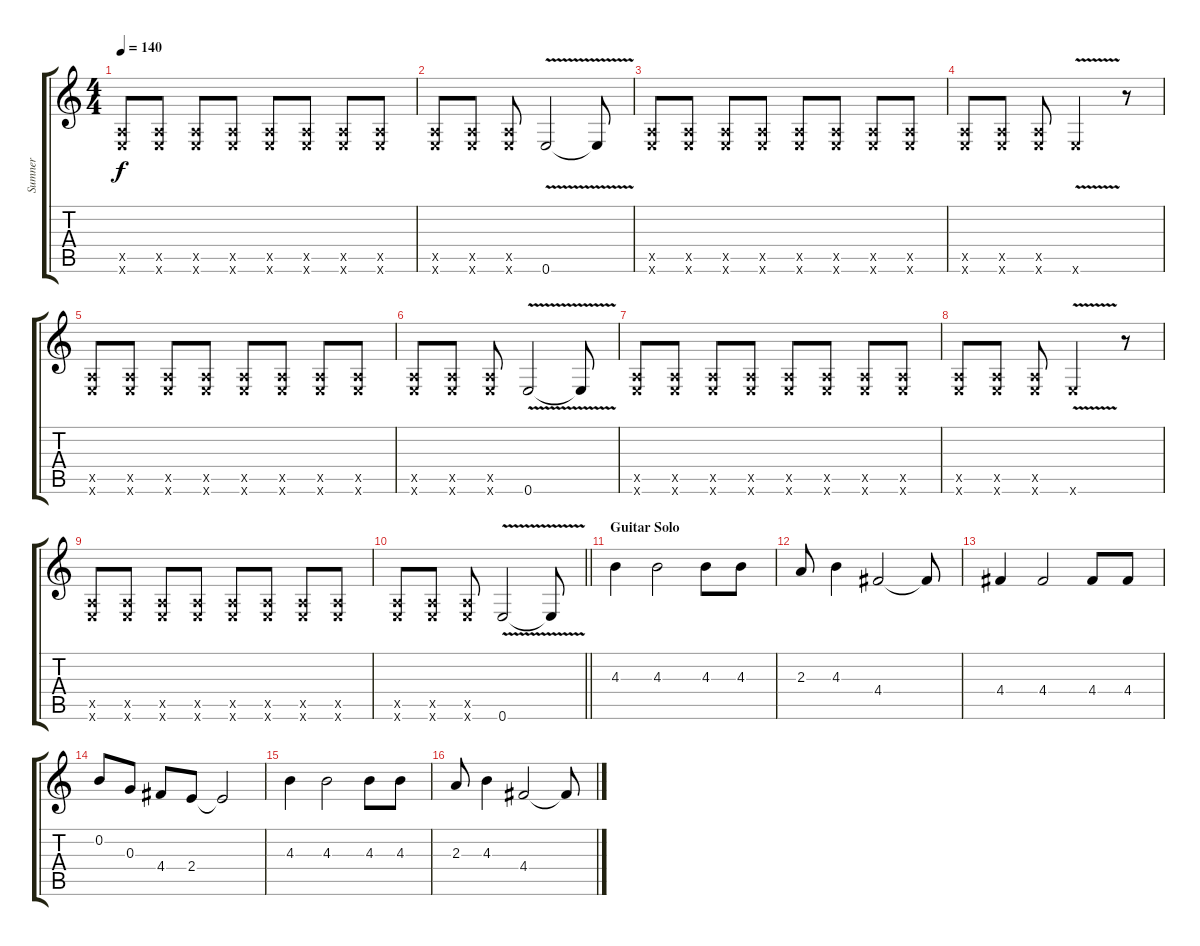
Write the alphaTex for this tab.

\track ("Sumner" "Sumner") {instrument overdrivenguitar}
\staff {score tabs}
\tuning (E4 B3 G3 D3 A2 E2) {hide}
\ts (4 4)
\tempo 140
\clef g2
\ks c
(0.5{x} 0.6{x}).8{dy f} (0.5{x} 0.6{x}).8 (0.5{x} 0.6{x}).8 (0.5{x} 0.6{x}).8 (0.5{x} 0.6{x}).8 (0.5{x} 0.6{x}).8 (0.5{x} 0.6{x}).8 (0.5{x} 0.6{x}).8 |
(0.5{x} 0.6{x}).8 (0.5{x} 0.6{x}).8 (0.5{x} 0.6{x}).8 0.6{v}.2 0.6{t}.8 |
(0.5{x} 0.6{x}).8 (0.5{x} 0.6{x}).8 (0.5{x} 0.6{x}).8 (0.5{x} 0.6{x}).8 (0.5{x} 0.6{x}).8 (0.5{x} 0.6{x}).8 (0.5{x} 0.6{x}).8 (0.5{x} 0.6{x}).8 |
(0.5{x} 0.6{x}).8 (0.5{x} 0.6{x}).8 (0.5{x} 0.6{x}).8 0.6{v x}.2 r.8 |
(0.5{x} 0.6{x}).8 (0.5{x} 0.6{x}).8 (0.5{x} 0.6{x}).8 (0.5{x} 0.6{x}).8 (0.5{x} 0.6{x}).8 (0.5{x} 0.6{x}).8 (0.5{x} 0.6{x}).8 (0.5{x} 0.6{x}).8 |
(0.5{x} 0.6{x}).8 (0.5{x} 0.6{x}).8 (0.5{x} 0.6{x}).8 0.6{v}.2 0.6{t}.8 |
(0.5{x} 0.6{x}).8 (0.5{x} 0.6{x}).8 (0.5{x} 0.6{x}).8 (0.5{x} 0.6{x}).8 (0.5{x} 0.6{x}).8 (0.5{x} 0.6{x}).8 (0.5{x} 0.6{x}).8 (0.5{x} 0.6{x}).8 |
(0.5{x} 0.6{x}).8 (0.5{x} 0.6{x}).8 (0.5{x} 0.6{x}).8 0.6{v x}.2 r.8 |
(0.5{x} 0.6{x}).8 (0.5{x} 0.6{x}).8 (0.5{x} 0.6{x}).8 (0.5{x} 0.6{x}).8 (0.5{x} 0.6{x}).8 (0.5{x} 0.6{x}).8 (0.5{x} 0.6{x}).8 (0.5{x} 0.6{x}).8 |
\barLineRight lightlight
(0.5{x} 0.6{x}).8 (0.5{x} 0.6{x}).8 (0.5{x} 0.6{x}).8 0.6{v}.2 0.6{t}.8 |
\section ("" "Guitar Solo")
4.3.4 4.3.2 4.3.8 4.3.8 |
2.3.8 4.3.4 4.4.2 4.4{t}.8 |
4.4.4 4.4.2 4.4.8 4.4.8 |
0.2.8 0.3.8 4.4.8 2.4.8 2.4{t}.2 |
4.3.4 4.3.2 4.3.8 4.3.8 |
2.3.8 4.3.4 4.4.2 4.4{t}.8
